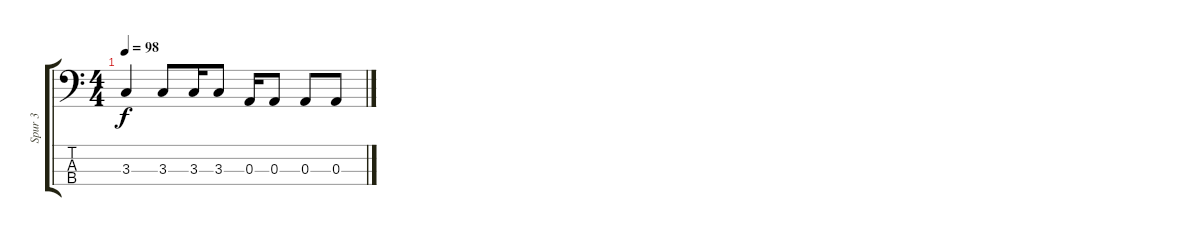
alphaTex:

\track ("Spur 3" "Spur 3") {instrument electricbassfinger}
\staff {score tabs}
\tuning (G2 D2 A1 E1) {hide}
\ts (4 4)
\tempo 98
\clef f4
\ks c
3.3.4{dy f} 3.3.8 3.3.16 3.3.8 0.3.16 0.3.8 0.3.8 0.3.8
